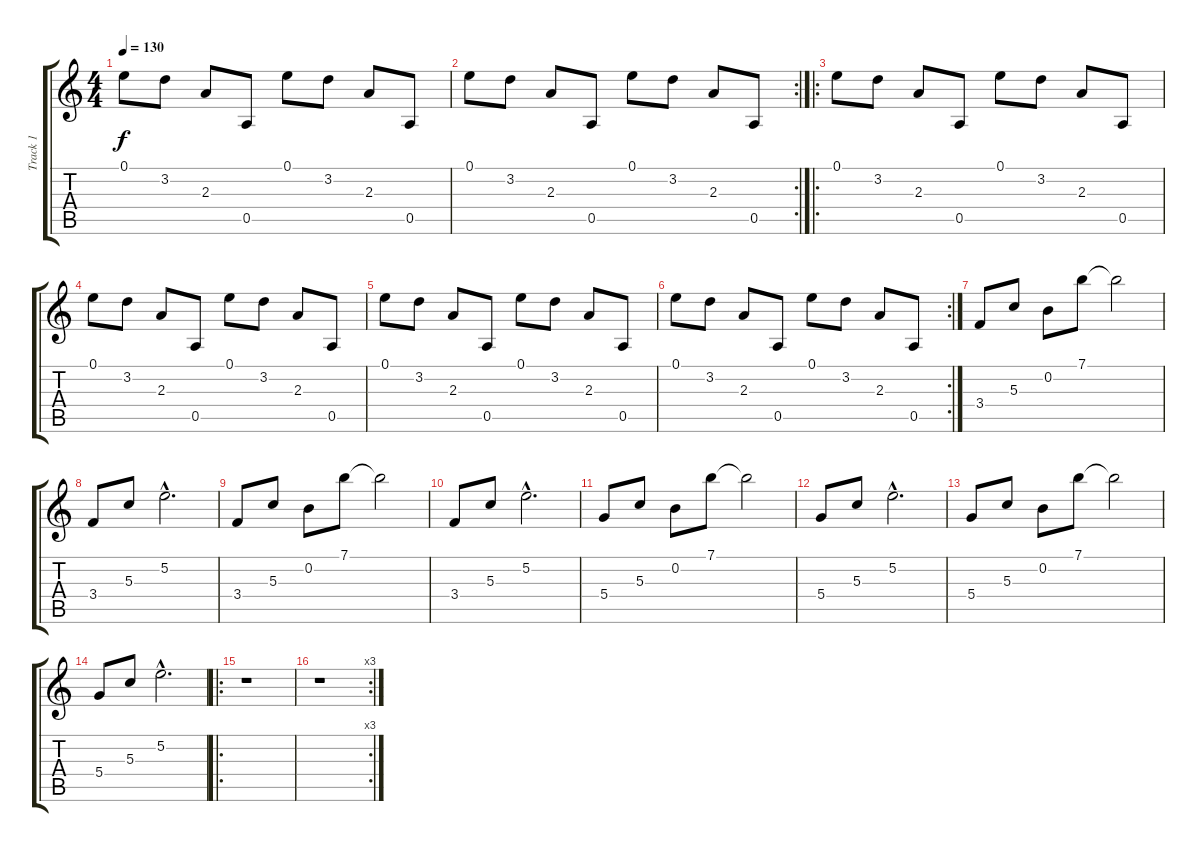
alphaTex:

\track ("Track 1" "Track 1") {instrument electricguitarclean}
\staff {score tabs}
\tuning (E4 B3 G3 D3 A2 E2) {hide}
\ts (4 4)
\tempo 130
\clef g2
\ks c
0.1.8{dy f} 3.2.8 2.3.8 0.5.8 0.1.8 3.2.8 2.3.8 0.5.8 |
\rc 2
0.1.8 3.2.8 2.3.8 0.5.8 0.1.8 3.2.8 2.3.8 0.5.8 |
\ro
0.1.8 3.2.8 2.3.8 0.5.8 0.1.8 3.2.8 2.3.8 0.5.8 |
0.1.8 3.2.8 2.3.8 0.5.8 0.1.8 3.2.8 2.3.8 0.5.8 |
0.1.8 3.2.8 2.3.8 0.5.8 0.1.8 3.2.8 2.3.8 0.5.8 |
\rc 2
0.1.8 3.2.8 2.3.8 0.5.8 0.1.8 3.2.8 2.3.8 0.5.8 |
3.4.8 5.3.8 0.2.8 7.1.8 7.1{t}.2 |
3.4.8 5.3.8 5.2{hac}.2{d} |
3.4.8 5.3.8 0.2.8 7.1.8 7.1{t}.2 |
3.4.8 5.3.8 5.2{hac}.2{d} |
5.4.8 5.3.8 0.2.8 7.1.8 7.1{t}.2 |
5.4.8 5.3.8 5.2{hac}.2{d} |
5.4.8 5.3.8 0.2.8 7.1.8 7.1{t}.2 |
5.4.8 5.3.8 5.2{hac}.2{d} |
\ro
r.1 |
\rc 3
r.1
